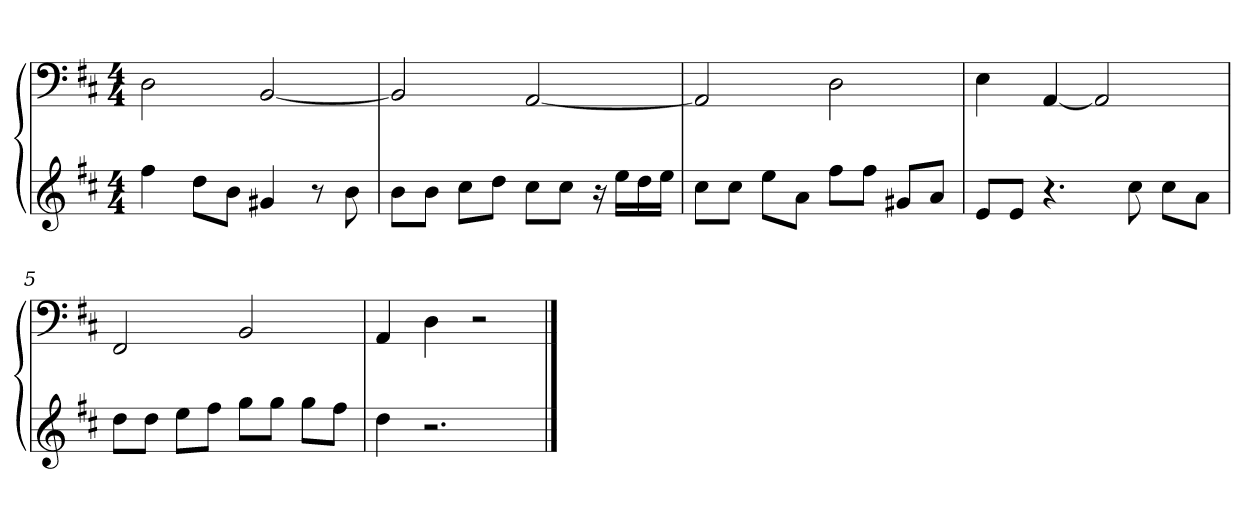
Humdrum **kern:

**kern	**kern
*part1	*part1
*staff2	*staff1
*	*clefF4
*k[f#c#]	*k[f#c#]
*D:	*D:
*M4/4	*M4/4
=1	=1
4ff#	2D
8ddL	.
8bJ	.
4g#X	[2BB
8r	.
8b	.
=2	=2
8bL	2BB]
8bJ	.
8cc#L	.
8ddJ	.
8cc#L	[2AA
8cc#J	.
16r	.
16eeLL	.
16dd	.
16eeJJ	.
=3	=3
8cc#L	2AA]
8cc#J	.
8eeL	.
8aJ	.
8ff#L	2D
8ff#J	.
8g#XL	.
8aJ	.
=4	=4
8eL	4E
8eJ	.
4.r	[4AA
.	2AA]
8cc#	.
8cc#L	.
8aJ	.
=5	=5
8ddL	2FF#
8ddJ	.
8eeL	.
8ff#J	.
8ggL	2BB
8ggJ	.
8ggL	.
8ff#J	.
=6	=6
4dd	4AA
2.r	4D
.	2r
==	==
*-	*-
